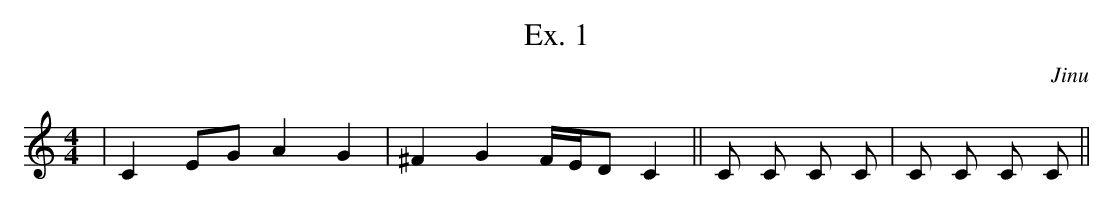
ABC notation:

X:1
T: Ex. 1
C: Jinu
M: 4/4
L: 1/8
K: C
| C2 EG A2 G2| ^F2 G2 F/E/D C2 || C C C C | C C C C ||
